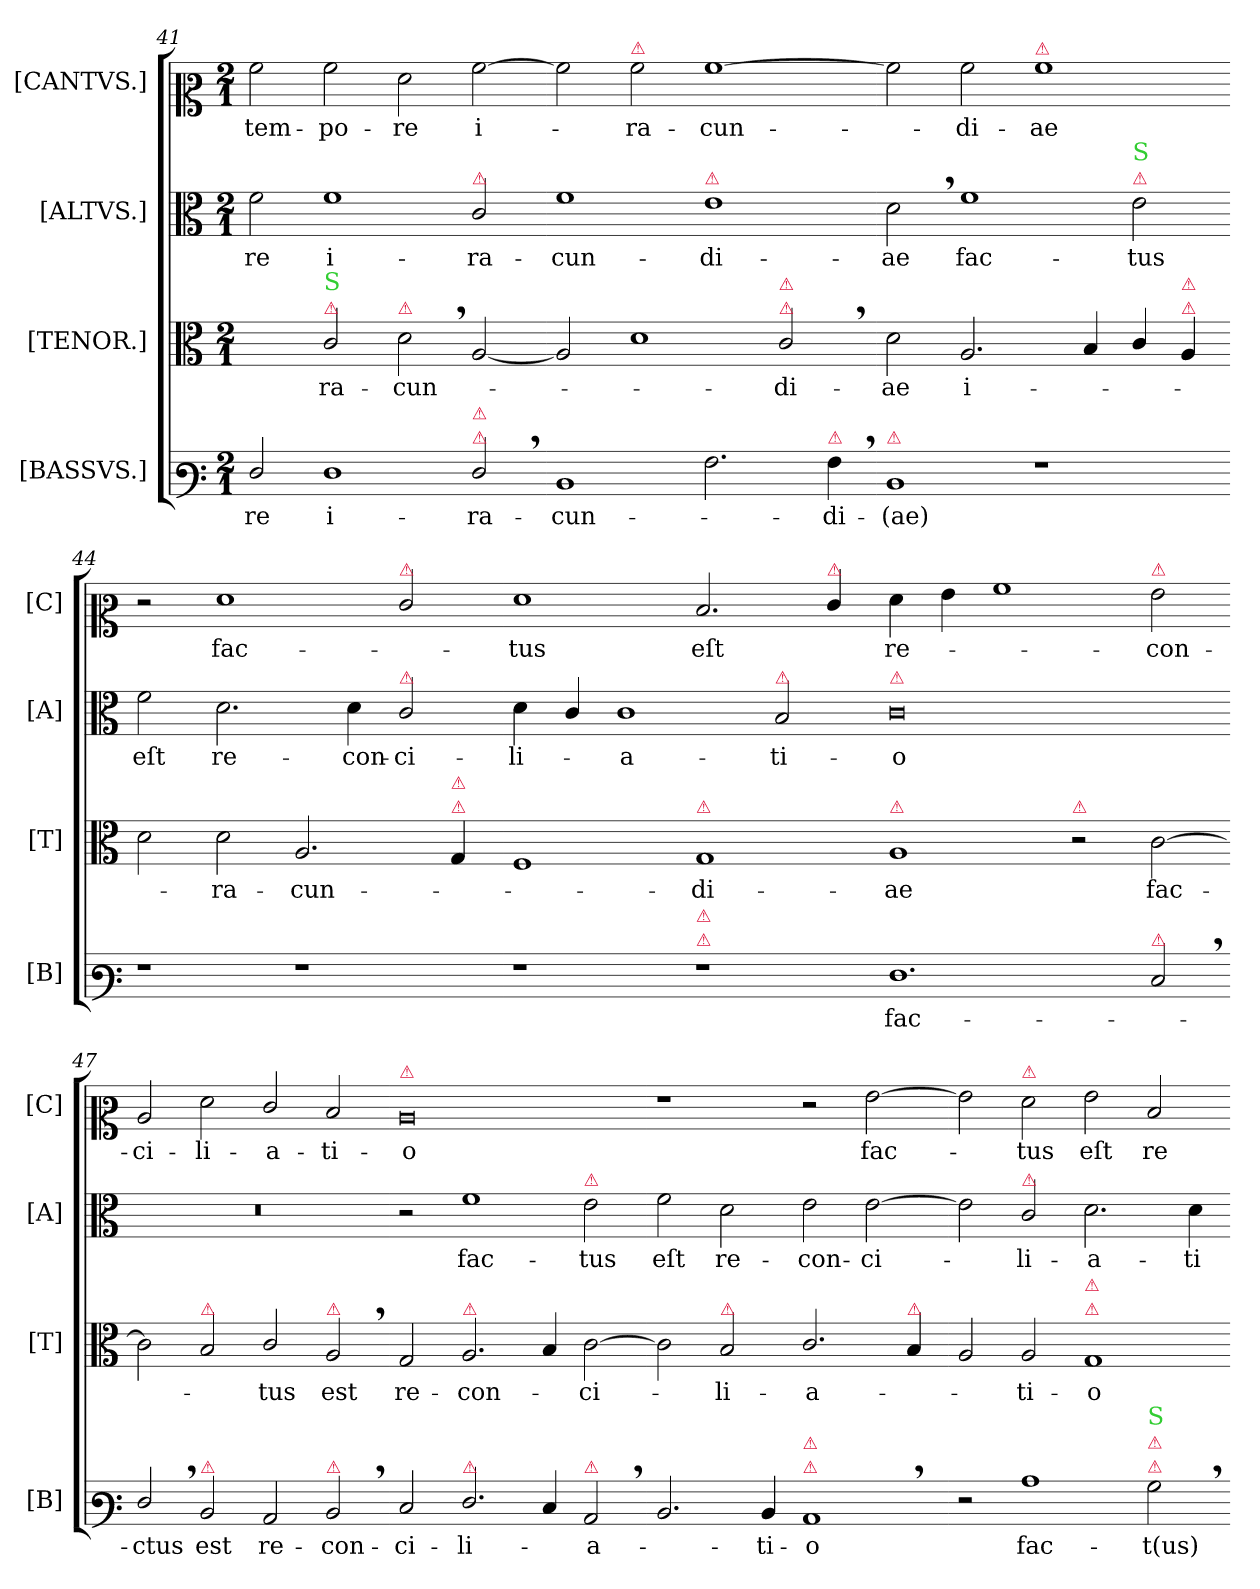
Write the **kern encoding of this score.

**kern	**text	**kern	**text	**kern	**text	**kern	**text
*part4	*part4	*part3	*part3	*part2	*part2	*part1	*part1
*staff4	*staff4	*staff3	*staff3	*staff2	*staff2	*staff1	*staff1
*I"[BASSVS.]	*	*I"[TENOR.]	*	*I"[ALTVS.]	*	*I"[CANTVS.]	*
*I'[B]	*	*I'[T]	*	*I'[A]	*	*I'[C]	*
*clefF3	*	*clefC3	*	*clefC3	*	*clefC2	*
*k[]	*	*k[]	*	*k[]	*	*k[]	*
*M2/1	*	*M2/1	*	*M2/1	*	*M2/1	*
=41	=41	=41	=41	=41	=41	=41	=41
!	!LO:LY:i	!	!	!	!LO:LY:i	!	!LO:LY:i
2F/	-re	2ryy	.	2f\	-re	2a\	tem-
!	!	!LO:TX:a:color=crimson:t=⚠	!	!	!	!	!
!	!	!LO:TX:a:color=limegreen:t=S	!	!	!	!	!
!	!LO:LY:i	!	!	!	!LO:LY:i	!	!LO:LY:i
1F	i-	2c/	-ra-	1f	i-	2a\	-po-
!	!	!LO:TX:a:color=crimson:t=⚠	!	!	!	!	!
!	!	!	!	!	!	!	!LO:LY:i
.	.	2d,\	-cun-	.	.	2f\	-re
!	!	!	!	!LO:TX:a:color=crimson:t=⚠	!	!	!
!LO:TX:a:color=crimson:t=⚠	!	!	!	!	!	!	!
!LO:TX:a:color=crimson:t=⚠	!	!	!	!	!	!	!
!	!LO:LY:i	!	!	!	!LO:LY:i	!	!LO:LY:i
2F,/	-ra-	[2A/	.	2c/	-ra-	[2a\	i-
=42-	=42-	=42-	=42-	=42-	=42-	=42-	=42-
!	!LO:LY:i	!	!	!	!LO:LY:i	!	!
1D	-cun-	2A/]	.	1f	-cun-	2a\]	.
!	!	!	!	!	!	!LO:TX:a:color=crimson:t=⚠	!
!	!	!	!	!	!	!	!LO:LY:i
.	.	1d	.	.	.	2a\	-ra-
!	!	!	!	!LO:TX:a:color=crimson:t=⚠	!	!	!
!	!	!	!	!	!LO:LY:i	!	!LO:LY:i
2.A\	.	.	.	1e	-di-	[1a	-cun-
!	!	!LO:TX:a:color=crimson:t=⚠	!	!	!	!	!
!	!	!LO:TX:a:color=crimson:t=⚠	!	!	!	!	!
.	.	2c,/	-di-	.	.	.	.
!LO:TX:a:color=crimson:t=⚠	!	!	!	!	!	!	!
!	!LO:LY:i	!	!	!	!	!	!
4A,\	-di-	.	.	.	.	.	.
=43-	=43-	=43-	=43-	=43-	=43-	=43-	=43-
!LO:TX:a:color=crimson:t=⚠	!	!	!	!	!	!	!
!	!LO:LY:i	!	!	!	!LO:LY:i	!	!
1D	-(ae)	2d\	-ae	2d,<\	-ae	2a]	.
!	!	!	!	!	!	!	!LO:LY:i
.	.	2.A/	i-	1f	fac-	2a\	-di-
!	!	!	!	!	!	!LO:TX:a:color=crimson:t=⚠	!
!	!	!	!	!	!	!	!LO:LY:i
1r	.	.	.	.	.	1a	-ae
.	.	4B/	.	.	.	.	.
!	!	!	!	!LO:TX:a:color=crimson:t=⚠	!	!	!
!	!	!	!	!LO:TX:a:color=limegreen:t=S	!	!	!
.	.	4c/	.	2e\	-tus	.	.
!	!	!LO:TX:a:color=crimson:t=⚠	!	!	!	!	!
!	!	!LO:TX:a:color=crimson:t=⚠	!	!	!	!	!
.	.	4A/	.	.	.	.	.
=44-	=44-	=44-	=44-	=44-	=44-	=44-	=44-
1r	.	2d\	.	2f\	eſt	2r	.
.	.	2d\	-ra-	2.d\	re-	1f	fac-
1r	.	2.A/	-cun-	.	.	.	.
.	.	.	.	4d\	-con-	.	.
!	!	!	!	!	!	!LO:TX:a:color=crimson:t=⚠	!
!	!	!	!	!LO:TX:a:color=crimson:t=⚠	!	!	!
.	.	.	.	2c/	-ci-	2e/	.
!	!	!LO:TX:a:color=crimson:t=⚠	!	!	!	!	!
!	!	!LO:TX:a:color=crimson:t=⚠	!	!	!	!	!
.	.	4G/	.	.	.	.	.
=45-	=45-	=45-	=45-	=45-	=45-	=45-	=45-
1r	.	1F	.	4d\	-li-	1f	-tus
.	.	.	.	4c/	.	.	.
.	.	.	.	1c	-a-	.	.
!	!	!LO:TX:a:color=crimson:t=⚠	!	!	!	!	!
!LO:TX:a:color=crimson:t=⚠	!	!	!	!	!	!	!
!LO:TX:a:color=crimson:t=⚠	!	!	!	!	!	!	!
1r	.	1G	-di-	.	.	2.d/	eſt
!	!	!	!	!LO:TX:a:color=crimson:t=⚠	!	!	!
.	.	.	.	2B/	-ti-	.	.
!	!	!	!	!	!	!LO:TX:a:color=crimson:t=⚠	!
.	.	.	.	.	.	4e/	.
=46-	=46-	=46-	=46-	=46-	=46-	=46-	=46-
!	!	!	!	!LO:TX:a:color=crimson:t=⚠	!	!	!
!	!	!LO:TX:a:color=crimson:t=⚠	!	!	!	!	!
1.F	fac-	1A	-ae	0c	-o	4f\	re-
.	.	.	.	.	.	4g\	.
.	.	.	.	.	.	1a	.
!	!	!LO:TX:a:color=crimson:t=⚠	!	!	!	!	!
.	.	2r	.	.	.	.	.
!	!	!	!	!	!	!LO:TX:a:color=crimson:t=⚠	!
!LO:TX:a:color=crimson:t=⚠	!	!	!	!	!	!	!
2E,/	.	[2c\	fac-	.	.	2g\	-con-
=47-	=47-	=47-	=47-	=47-	=47-	=47-	=47-
2F,</	-ctus	2c\]	.	0r	.	2c/	-ci-
!	!	!LO:TX:a:color=crimson:t=⚠	!	!	!	!	!
!LO:TX:a:color=crimson:t=⚠	!	!	!	!	!	!	!
2D/	est	2B/	.	.	.	2f\	-li-
2C/	re-	2c/	-tus	.	.	2e/	-a-
!	!	!LO:TX:a:color=crimson:t=⚠	!	!	!	!	!
!LO:TX:a:color=crimson:t=⚠	!	!	!	!	!	!	!
2D,/	-con-	2A,/	est	.	.	2d/	-ti-
=48-	=48-	=48-	=48-	=48-	=48-	=48-	=48-
!	!	!	!	!	!	!LO:TX:a:color=crimson:t=⚠	!
2E/	-ci-	2G/	re-	2r	.	0c	-o
!	!	!LO:TX:a:color=crimson:t=⚠	!	!	!	!	!
!LO:TX:a:color=crimson:t=⚠	!	!	!	!	!	!	!
!	!	!	!	!	!LO:LY:i	!	!
2.F/	-li-	2.A/	-con-	1f	fac-	.	.
4E/	.	4B/	.	.	.	.	.
!	!	!	!	!LO:TX:a:color=crimson:t=⚠	!	!	!
!LO:TX:a:color=crimson:t=⚠	!	!	!	!	!	!	!
!	!	!	!	!	!LO:LY:i	!	!
2C,/	-a-	[2c\	-ci-	2e\	-tus	.	.
=49-	=49-	=49-	=49-	=49-	=49-	=49-	=49-
!	!	!	!	!	!LO:LY:i	!	!
2.D/	.	2c\]	.	2f\	eſt	1r	.
!	!	!LO:TX:a:color=crimson:t=⚠	!	!	!	!	!
!	!	!	!	!	!LO:LY:i	!	!
.	.	2B/	-li-	2d\	re-	.	.
4D/	-ti-	.	.	.	.	.	.
!LO:TX:a:color=crimson:t=⚠	!	!	!	!	!	!	!
!LO:TX:a:color=crimson:t=⚠	!	!	!	!	!	!	!
!	!	!	!	!	!LO:LY:i	!	!
1C,	-o	2.c/	-a-	2e\	-con-	2r	.
!	!	!	!	!	!LO:LY:i	!	!LO:LY:i
.	.	.	.	[2e\	-ci-	[2g\	fac-
!	!	!LO:TX:a:color=crimson:t=⚠	!	!	!	!	!
.	.	4B/	.	.	.	.	.
=50-	=50-	=50-	=50-	=50-	=50-	=50-	=50-
2r	.	2A/	.	2e\]	.	2g\]	.
!	!	!	!	!	!	!LO:TX:a:color=crimson:t=⚠	!
!	!	!	!	!LO:TX:a:color=crimson:t=⚠	!	!	!
!	!	!	!	!	!LO:LY:i	!	!LO:LY:i
1c	fac-	2A/	-ti-	2c/	-li-	2f\	-tus
!	!	!LO:TX:a:color=crimson:t=⚠	!	!	!	!	!
!	!	!LO:TX:a:color=crimson:t=⚠	!	!	!	!	!
!	!	!	!	!	!LO:LY:i	!	!LO:LY:i
.	.	1G	-o	2.d\	-a-	2g\	eſt
!LO:TX:a:color=crimson:t=⚠	!	!	!	!	!	!	!
!LO:TX:a:color=crimson:t=⚠	!	!	!	!	!	!	!
!LO:TX:a:color=limegreen:t=S	!	!	!	!	!	!	!
!	!	!	!	!	!	!	!LO:LY:i
2B,\	-t(us)	.	.	.	.	2d/	re-
!	!	!	!	!	!LO:LY:i	!	!
.	.	.	.	4d\	-ti-	.	.
=-	=-	=-	=-	=-	=-	=-	=-
*-	*-	*-	*-	*-	*-	*-	*-
